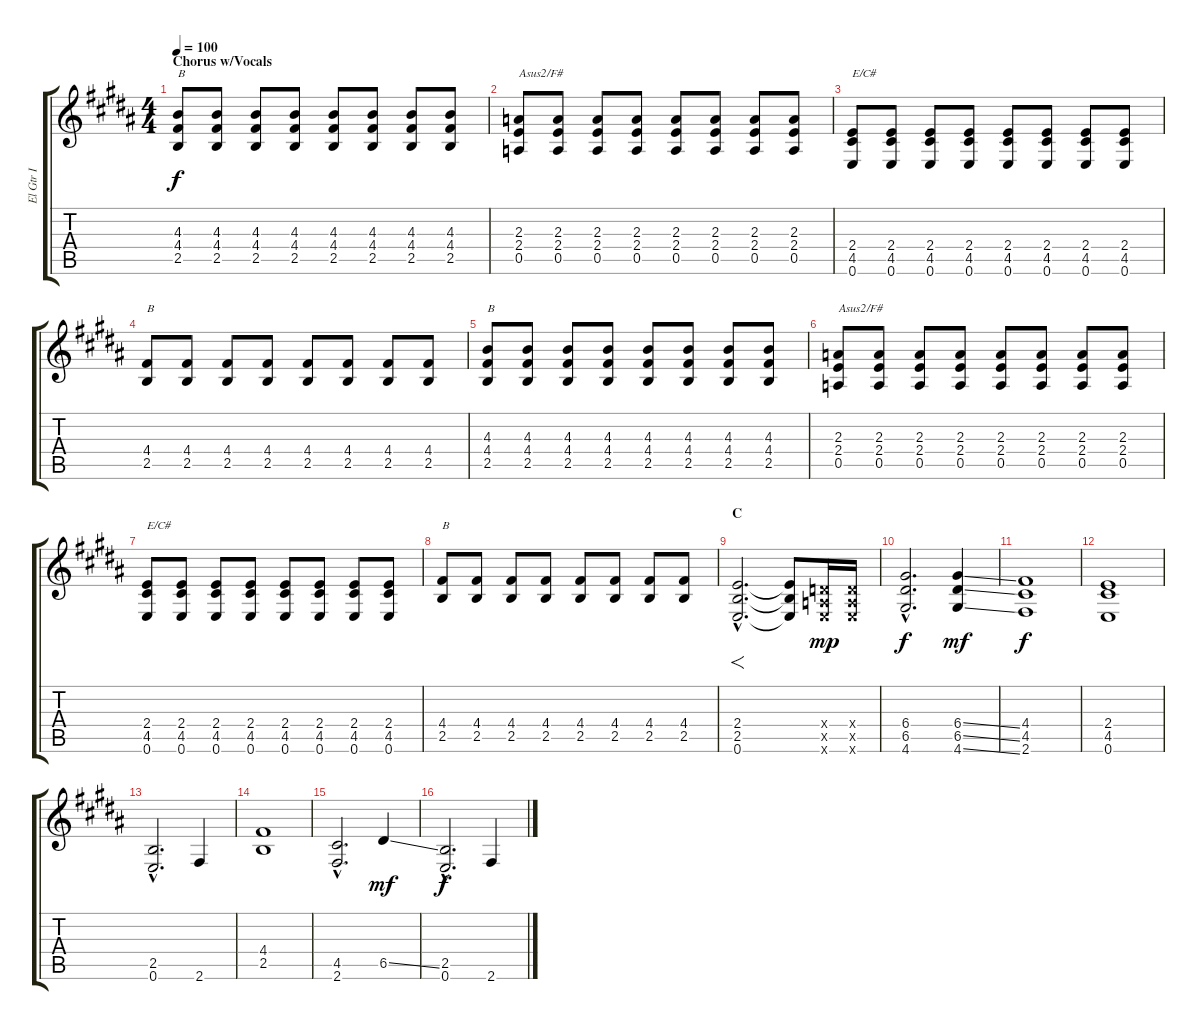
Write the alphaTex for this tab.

\track ("El Gtr I" "El Gtr I") {instrument overdrivenguitar}
\staff {score tabs}
\tuning (E4 B3 G3 D3 A2 E2) {hide}
\ts (4 4)
\section ("" "Chorus w/Vocals ")
\tempo 100
\clef g2
\ks b
(4.3 4.4 2.5).8{txt "B" dy f} (4.3 4.4 2.5).8 (4.3 4.4 2.5).8 (4.3 4.4 2.5).8 (4.3 4.4 2.5).8 (4.3 4.4 2.5).8 (4.3 4.4 2.5).8 (4.3 4.4 2.5).8 |
(2.3 2.4 0.5).8{txt "Asus2/F#"} (2.3 2.4 0.5).8 (2.3 2.4 0.5).8 (2.3 2.4 0.5).8 (2.3 2.4 0.5).8 (2.3 2.4 0.5).8 (2.3 2.4 0.5).8 (2.3 2.4 0.5).8 |
(2.4 4.5 0.6).8{txt "E/C#"} (2.4 4.5 0.6).8 (2.4 4.5 0.6).8 (2.4 4.5 0.6).8 (2.4 4.5 0.6).8 (2.4 4.5 0.6).8 (2.4 4.5 0.6).8 (2.4 4.5 0.6).8 |
(4.4 2.5).8{txt "B"} (4.4 2.5).8 (4.4 2.5).8 (4.4 2.5).8 (4.4 2.5).8 (4.4 2.5).8 (4.4 2.5).8 (4.4 2.5).8 |
(4.3 4.4 2.5).8{txt "B"} (4.3 4.4 2.5).8 (4.3 4.4 2.5).8 (4.3 4.4 2.5).8 (4.3 4.4 2.5).8 (4.3 4.4 2.5).8 (4.3 4.4 2.5).8 (4.3 4.4 2.5).8 |
(2.3 2.4 0.5).8{txt "Asus2/F#"} (2.3 2.4 0.5).8 (2.3 2.4 0.5).8 (2.3 2.4 0.5).8 (2.3 2.4 0.5).8 (2.3 2.4 0.5).8 (2.3 2.4 0.5).8 (2.3 2.4 0.5).8 |
(2.4 4.5 0.6).8{txt "E/C#"} (2.4 4.5 0.6).8 (2.4 4.5 0.6).8 (2.4 4.5 0.6).8 (2.4 4.5 0.6).8 (2.4 4.5 0.6).8 (2.4 4.5 0.6).8 (2.4 4.5 0.6).8 |
(4.4 2.5).8{txt "B"} (4.4 2.5).8 (4.4 2.5).8 (4.4 2.5).8 (4.4 2.5).8 (4.4 2.5).8 (4.4 2.5).8 (4.4 2.5).8 |
\section ("" "C")
(2.4{hac} 2.5{hac} 0.6{hac}).2{f d} (2.4{t} 2.5{t} 0.6{t}).8 (0.4{x} 0.5{x} 0.6{x}).16{dy mp} (0.4{x} 0.5{x} 0.6{x}).16 |
(6.4{hac} 6.5{hac} 4.6{hac}).2{d dy f} (6.4{ss} 6.5{ss} 4.6{ss}).4{dy mf} |
(4.4 4.5 2.6).1{dy f} |
(2.4 4.5 0.6).1 |
(2.5{hac} 0.6{hac}).2{d} 2.6.4 |
(4.4 2.5).1 |
(4.5{hac} 2.6{hac}).2{d} 6.5{ss}.4{dy mf} |
(2.5{hac} 0.6{hac}).2{d dy f} 2.6.4
